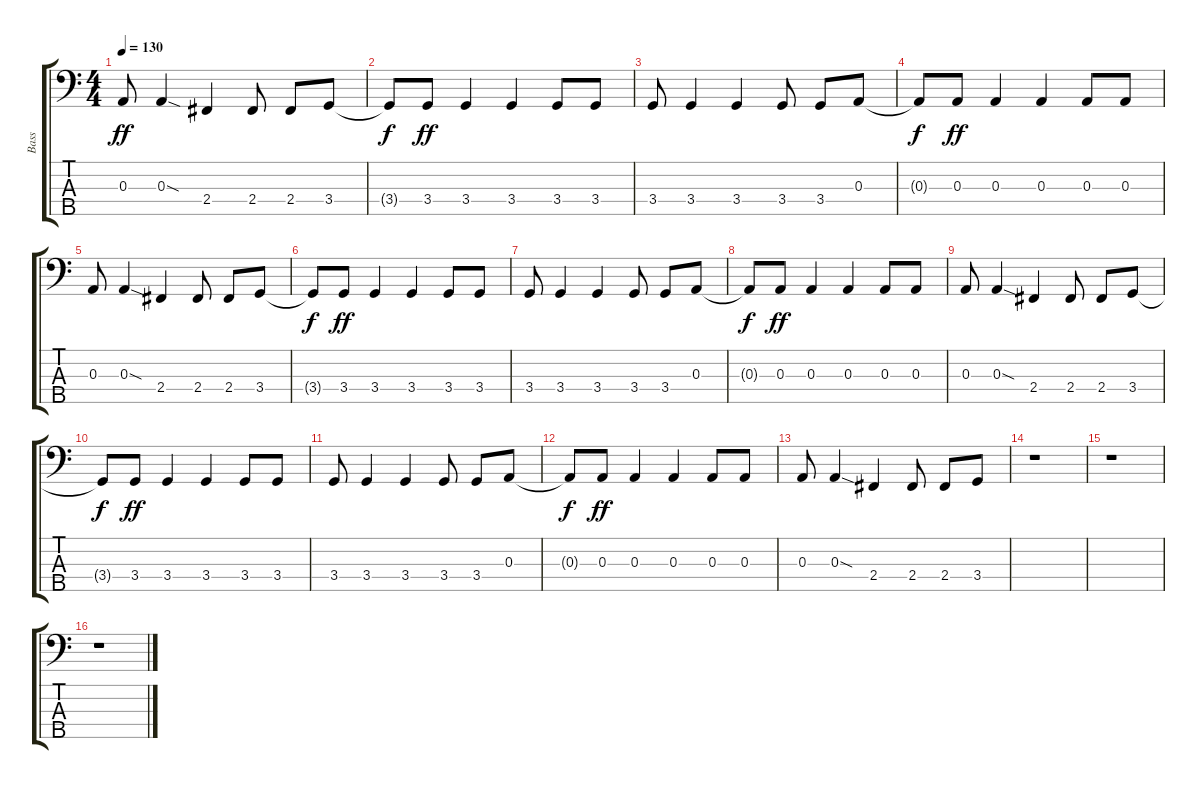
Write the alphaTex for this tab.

\track ("Bass" "Bass") {instrument electricbassfinger}
\staff {score tabs}
\tuning (G2 D2 A1 E1 B0) {hide}
\ts (4 4)
\tempo 130
\clef f4
\ks c
0.3.8{dy ff} 0.3{sod}.4 2.4.4 2.4.8 2.4.8 3.4.8 |
3.4{t}.8{dy f} 3.4.8{dy ff} 3.4.4 3.4.4 3.4.8 3.4.8 |
3.4.8 3.4.4 3.4.4 3.4.8 3.4.8 0.3.8 |
0.3{t}.8{dy f} 0.3.8{dy ff} 0.3.4 0.3.4 0.3.8 0.3.8 |
0.3.8 0.3{sod}.4 2.4.4 2.4.8 2.4.8 3.4.8 |
3.4{t}.8{dy f} 3.4.8{dy ff} 3.4.4 3.4.4 3.4.8 3.4.8 |
3.4.8 3.4.4 3.4.4 3.4.8 3.4.8 0.3.8 |
0.3{t}.8{dy f} 0.3.8{dy ff} 0.3.4 0.3.4 0.3.8 0.3.8 |
0.3.8 0.3{sod}.4 2.4.4 2.4.8 2.4.8 3.4.8 |
3.4{t}.8{dy f} 3.4.8{dy ff} 3.4.4 3.4.4 3.4.8 3.4.8 |
3.4.8 3.4.4 3.4.4 3.4.8 3.4.8 0.3.8 |
0.3{t}.8{dy f} 0.3.8{dy ff} 0.3.4 0.3.4 0.3.8 0.3.8 |
0.3.8 0.3{sod}.4 2.4.4 2.4.8 2.4.8 3.4.8 |
r.1 |
r.1 |
r.1
